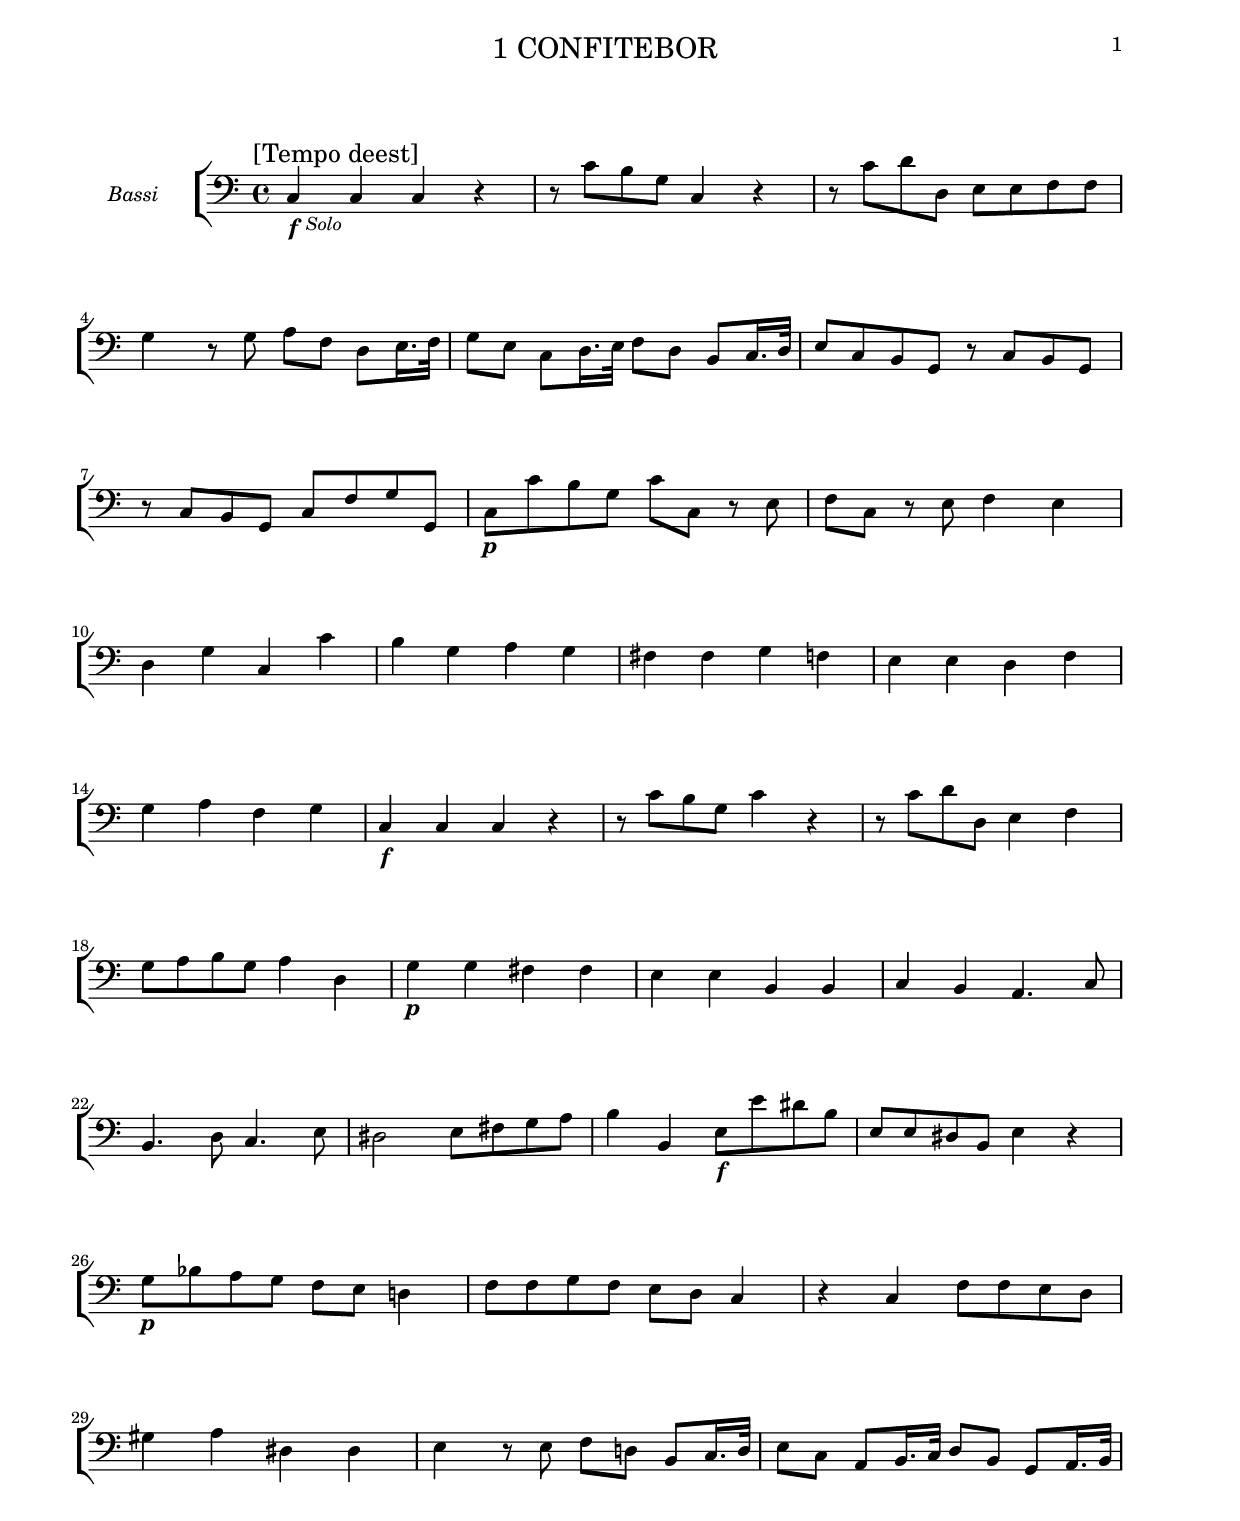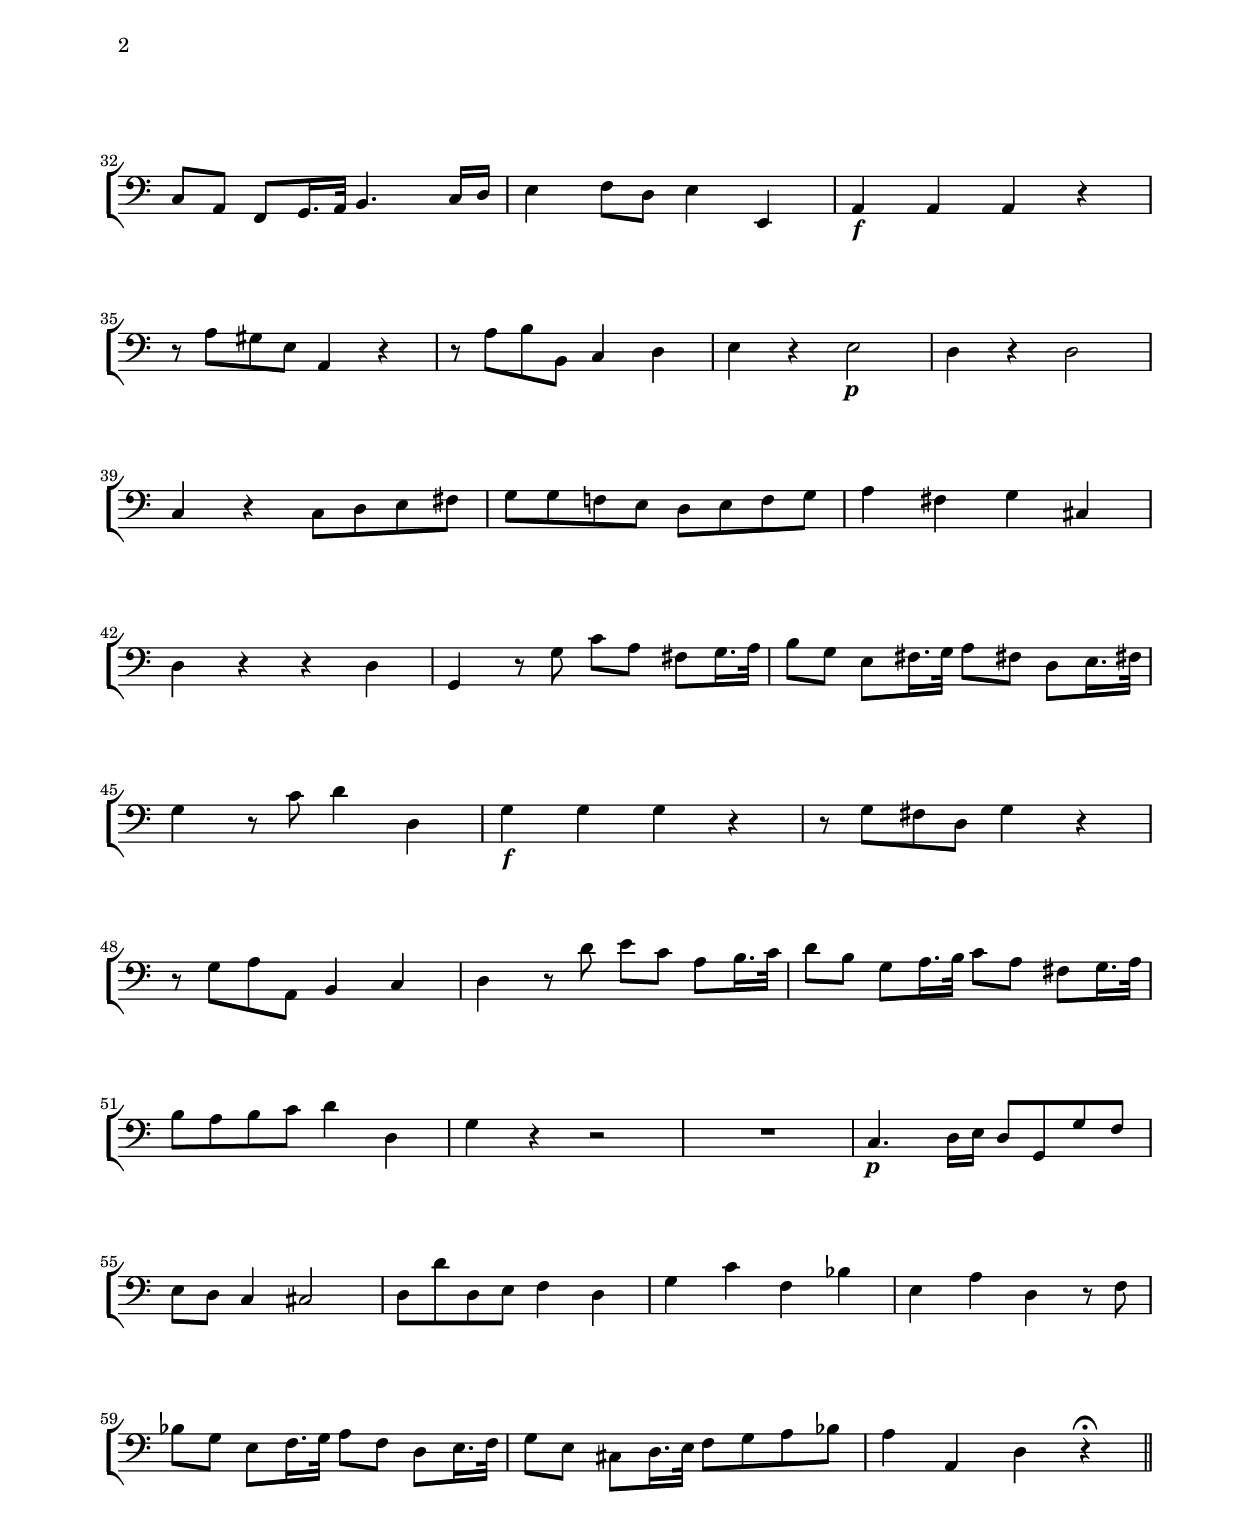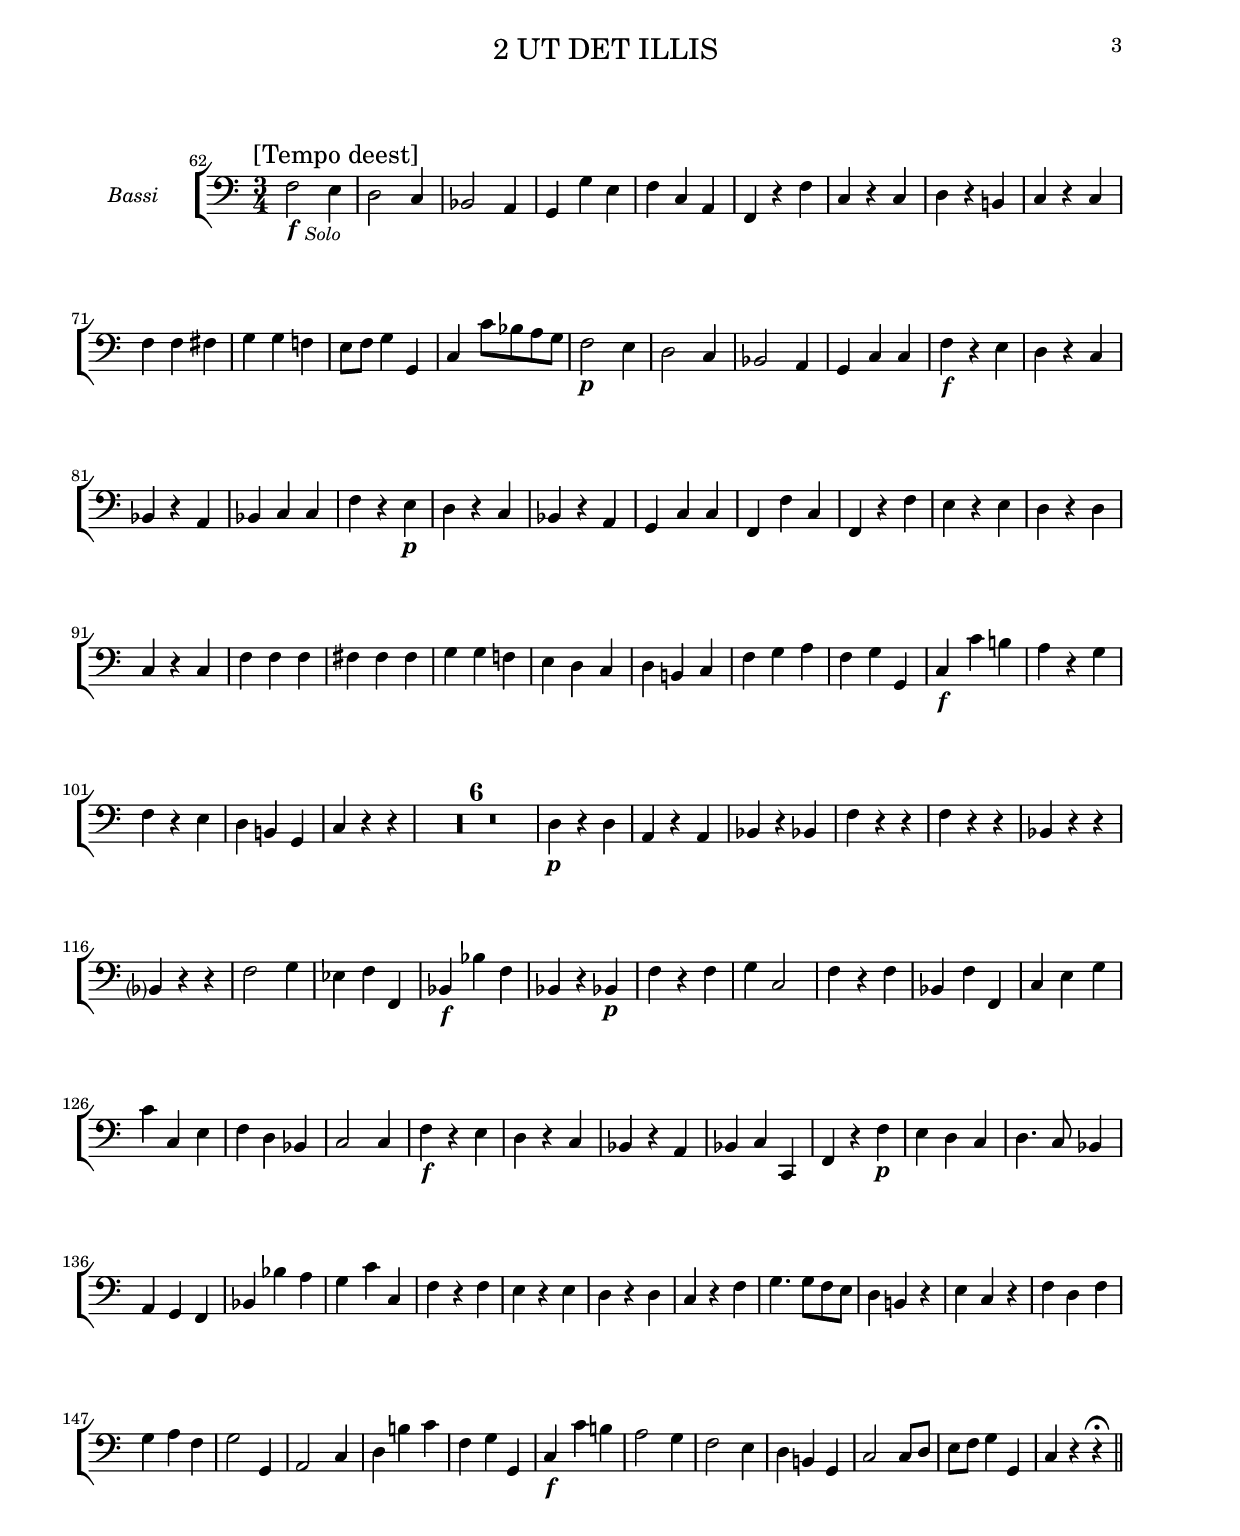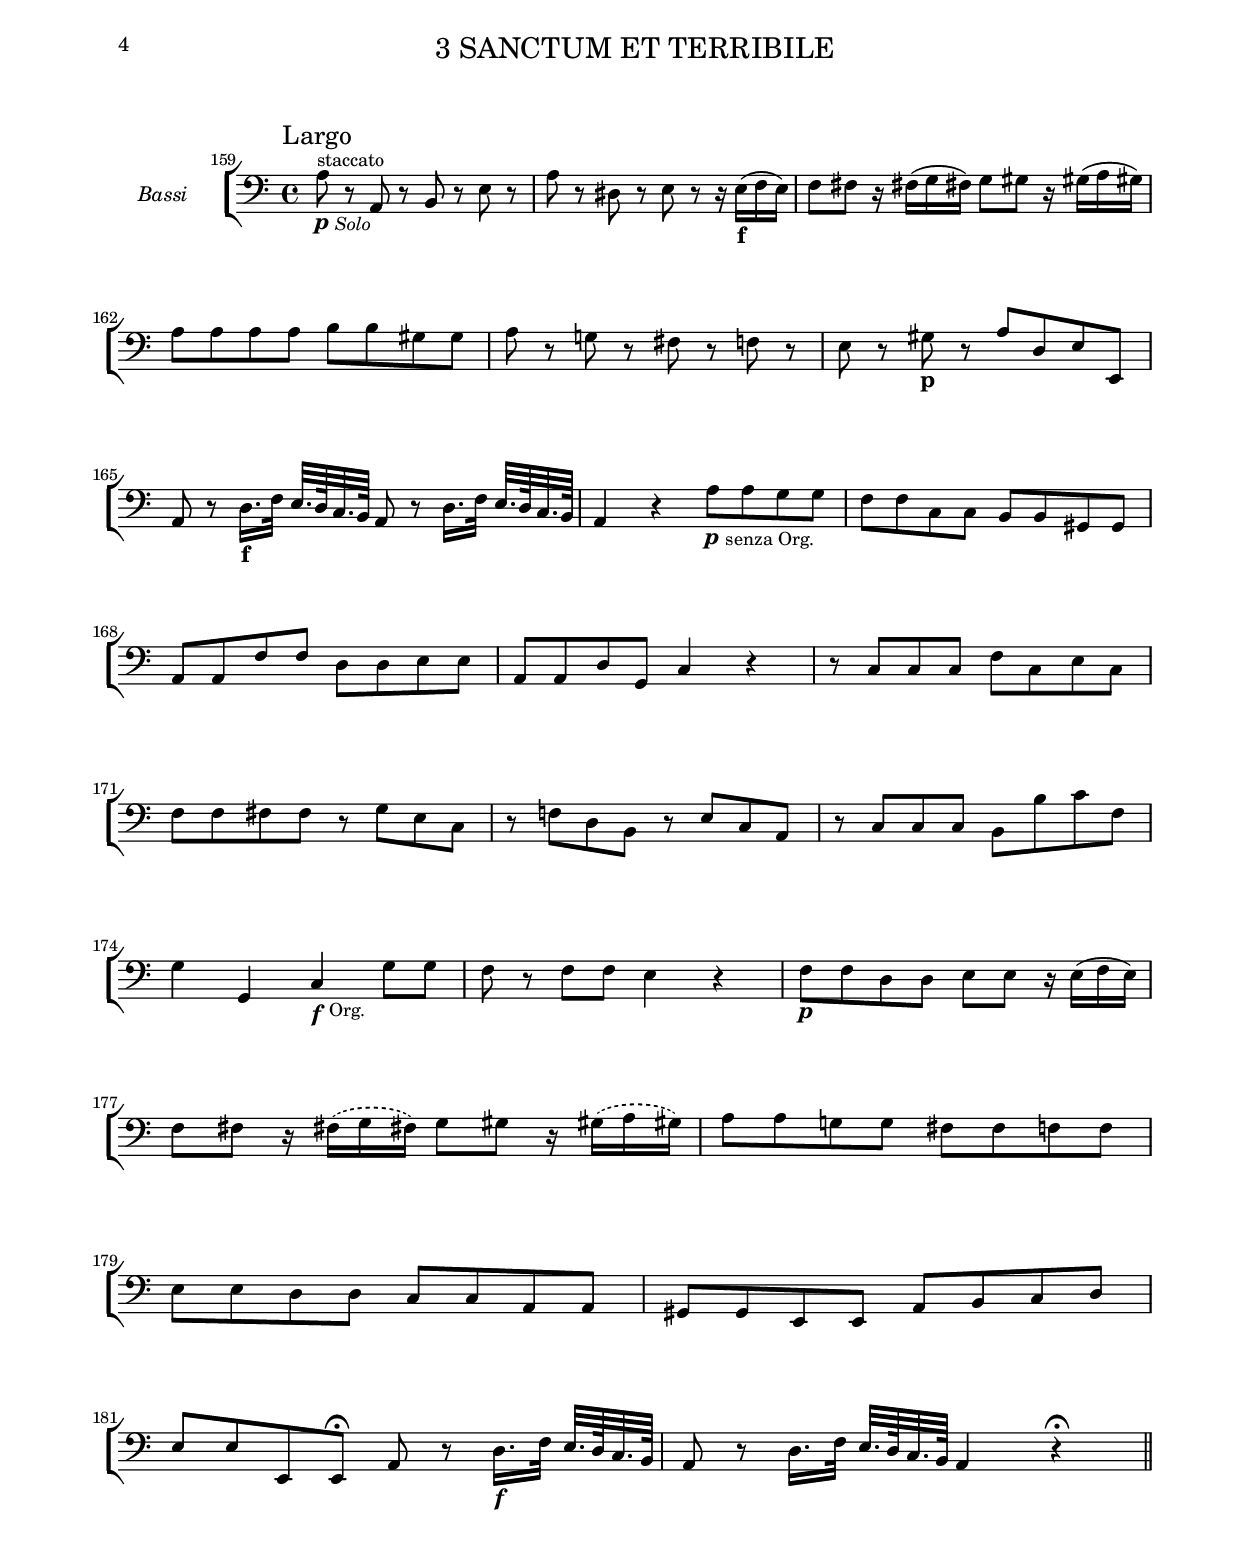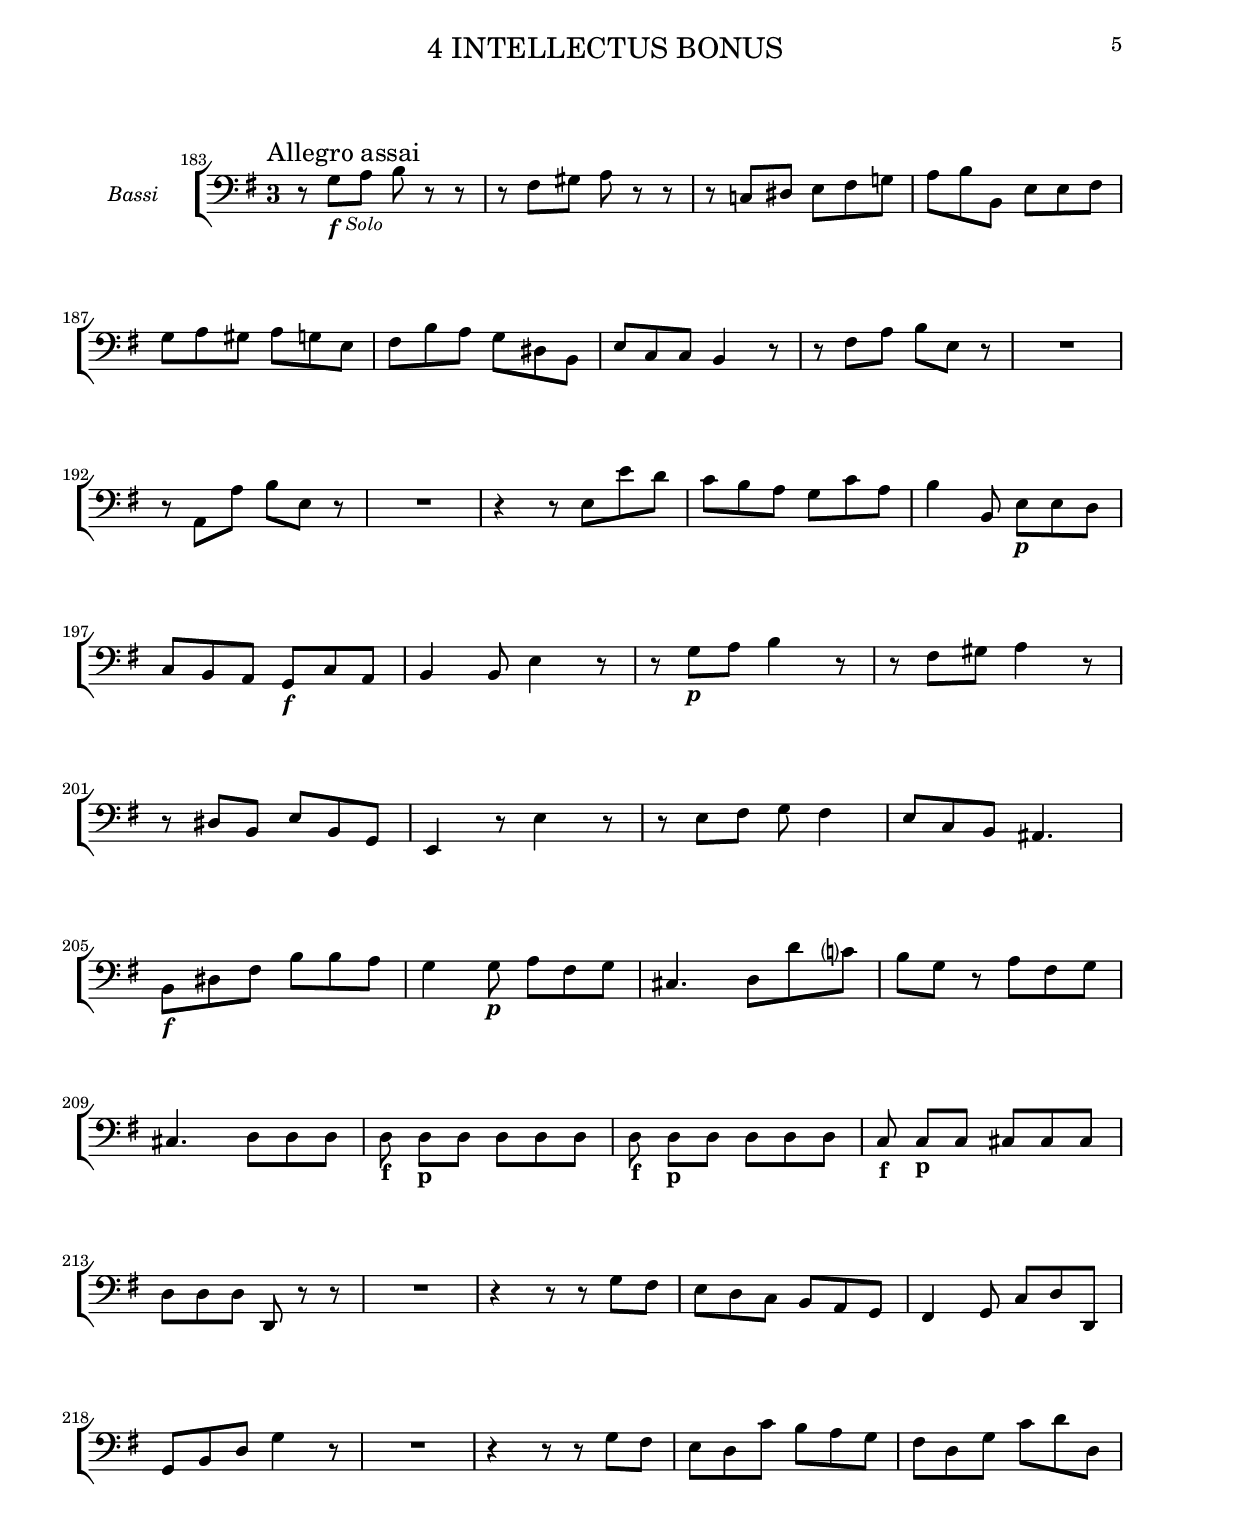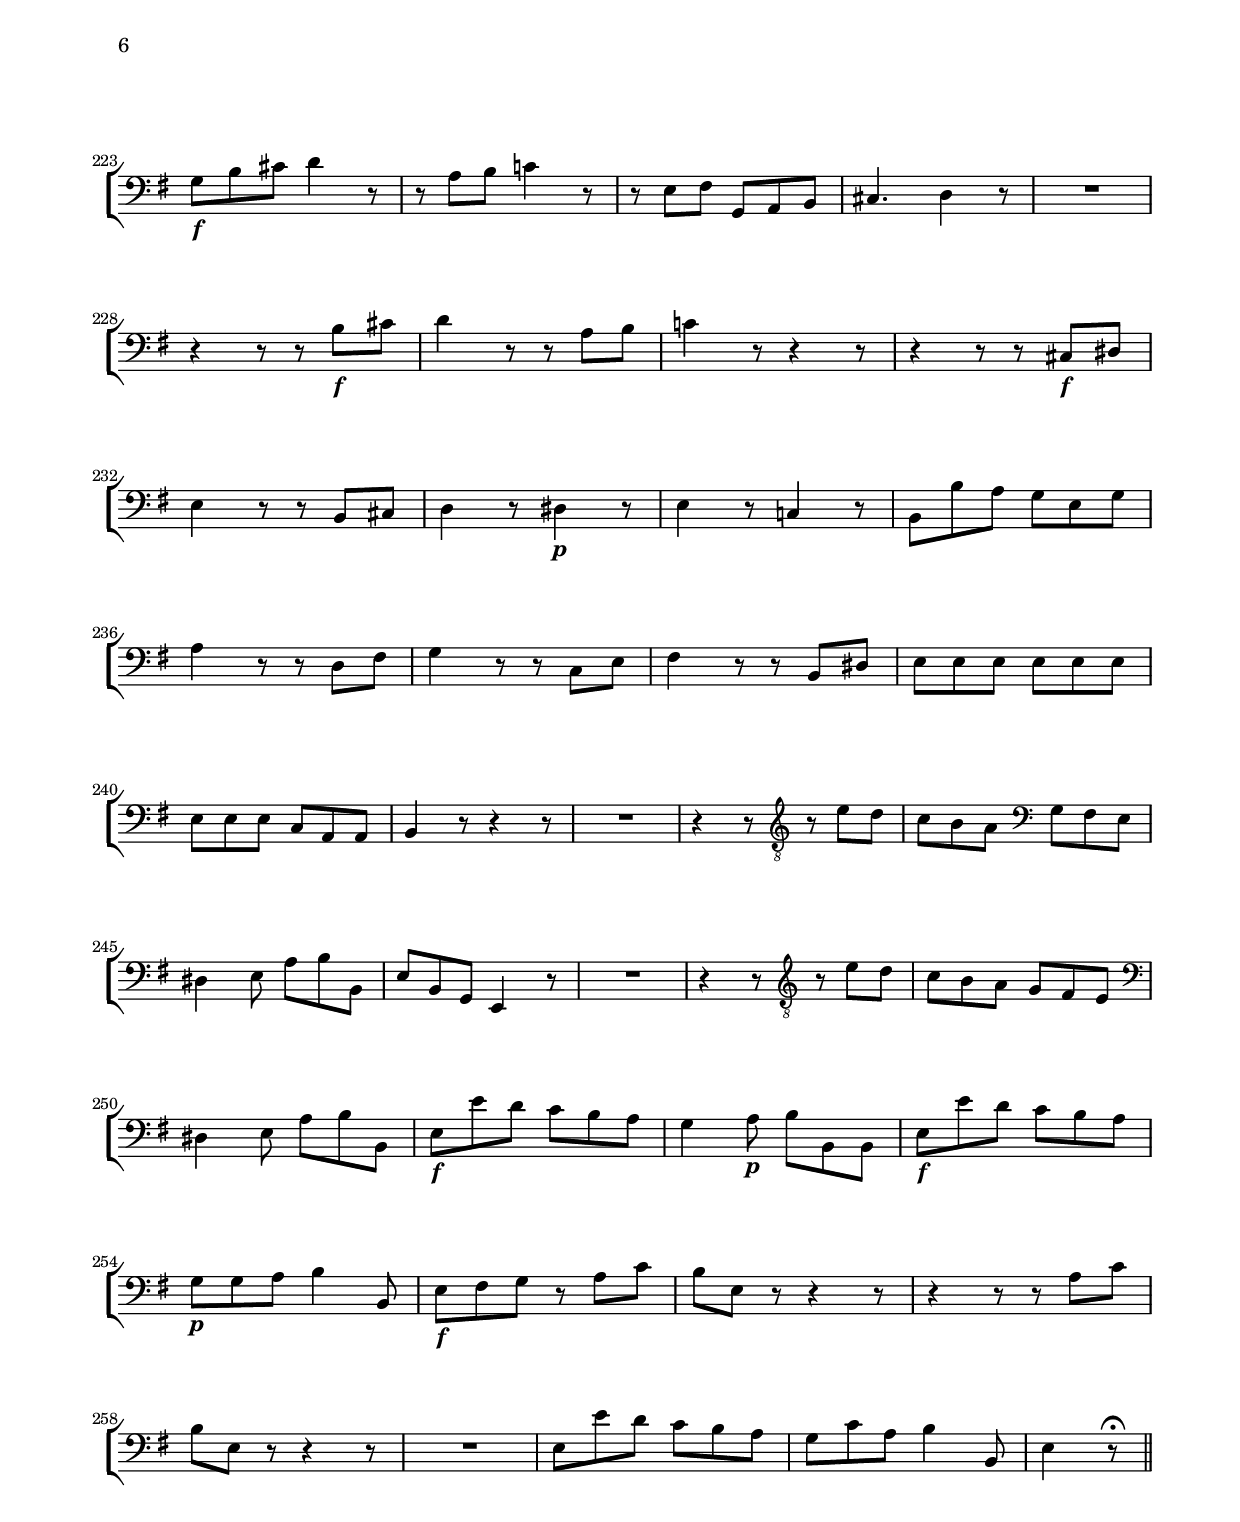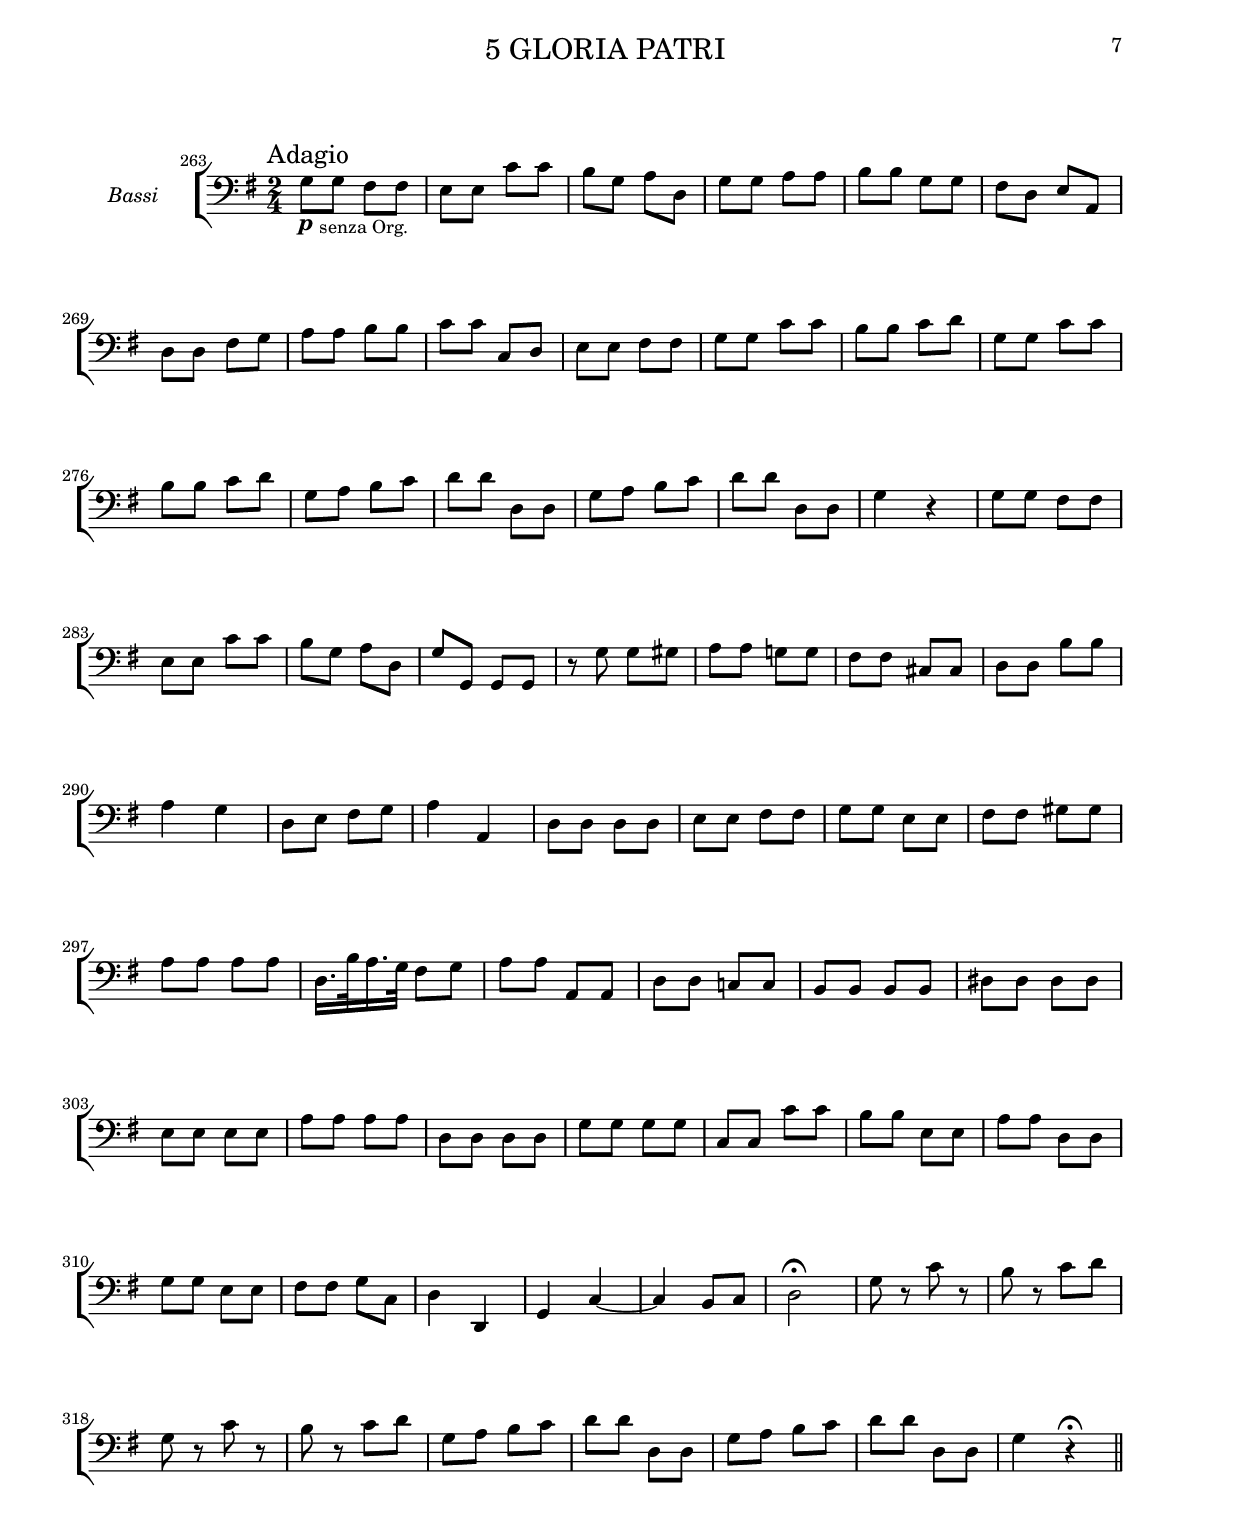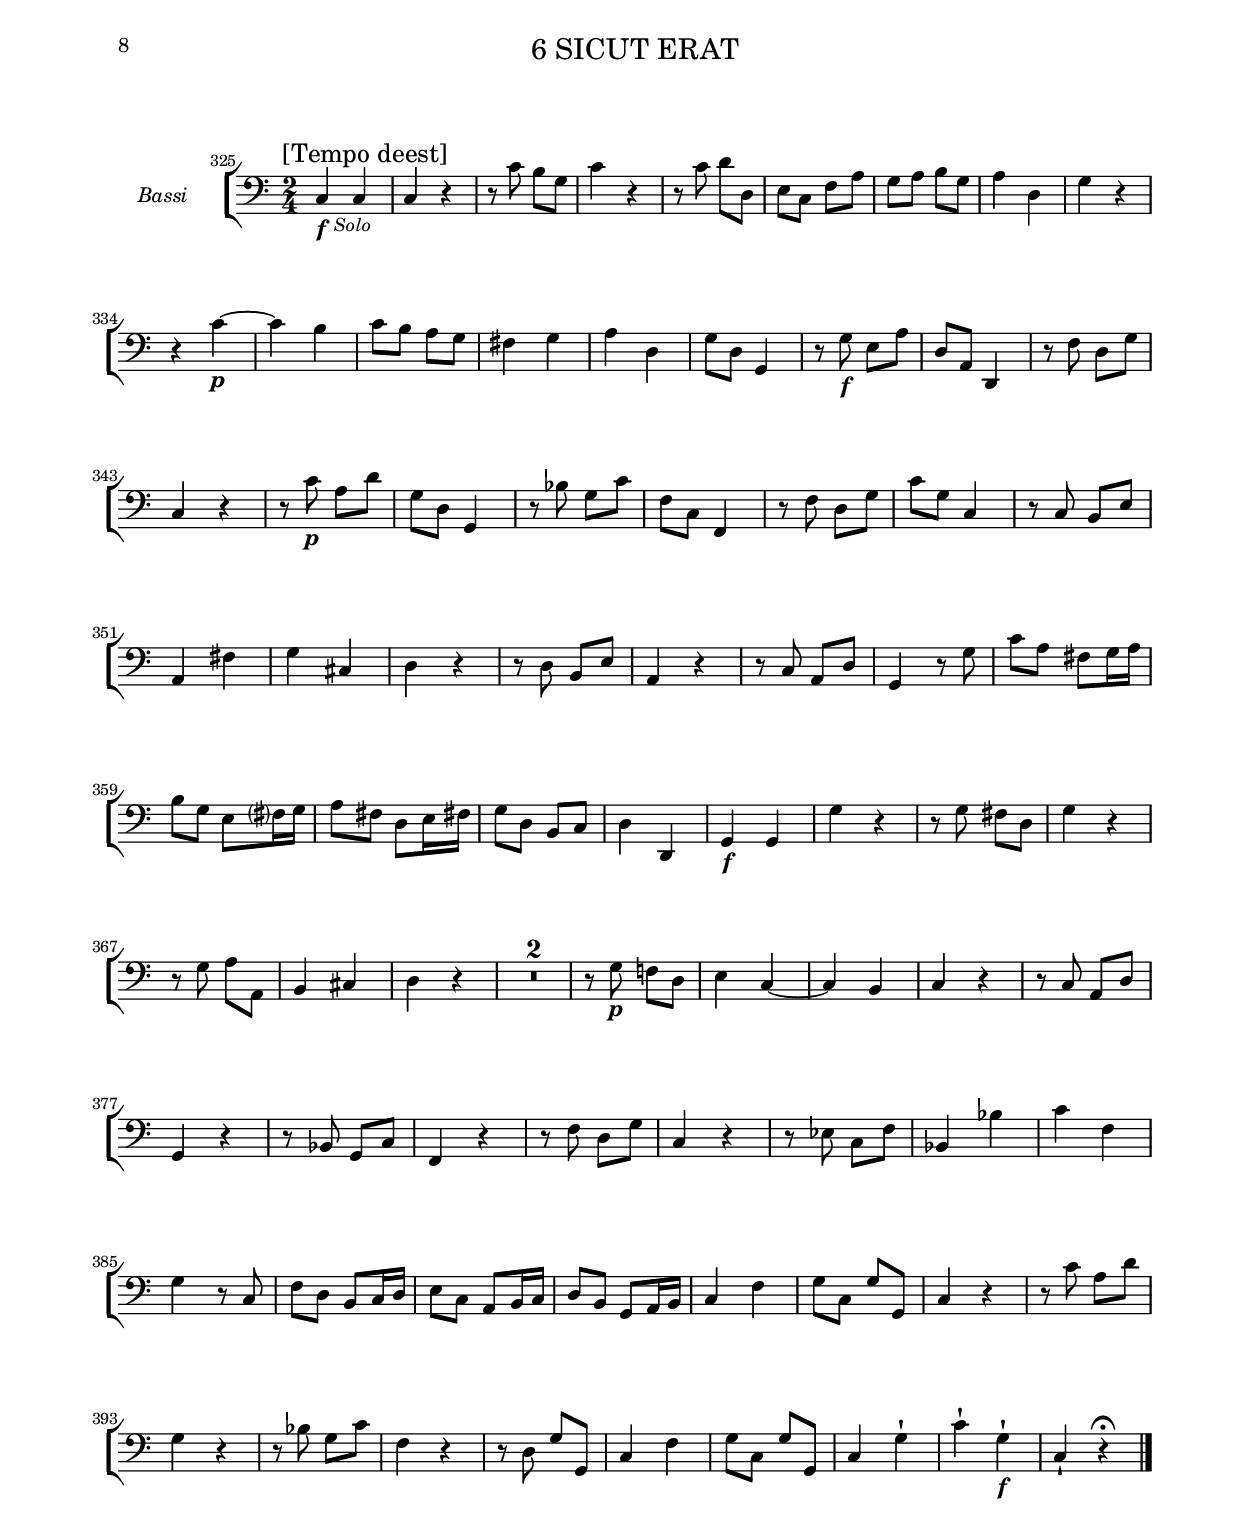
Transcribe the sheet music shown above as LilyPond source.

% (c) 2018 by Wolfgang Skala.
% This file is licensed under the Creative Commons Attribution-NonCommercial-ShareAlike 4.0 International License.
% To view a copy of this license, visit http://creativecommons.org/licenses/by-nc-sa/4.0/.

\version "2.18.0"

\include "../definitions.ly"

\paper {
	#(set-paper-size "a4" 'portrait)
	indent = 2\cm
	top-margin = 1.5\cm
	system-separator-markup = ##f
	system-system-spacing =
    #'((basic-distance . 17)
       (minimum-distance . 17)
       (padding . -100)
       (stretchability . 0))
	
	top-system-spacing =
    #'((basic-distance . 17)
       (minimum-distance . 17)
       (padding . -100)
       (stretchability . 0))
	
	top-markup-spacing =
    #'((basic-distance . 0)
       (minimum-distance . 0)
       (padding . -100)
       (stretchability . 0))
		
	markup-system-spacing =
    #'((basic-distance . 17)
       (minimum-distance . 17)
       (padding . -100)
       (stretchability . 0))
	
	last-bottom-spacing =
    #'((basic-distance . 0)
       (minimum-distance . 0)
       (padding . 0)
       (stretchability . 1.0e7))
	
	systems-per-page = #9
}

#(set-global-staff-size 17.82)


\book {
	\bookpart {
		\header {
			movement = "1 CONFITEBOR"
		}
		\score {
			<<
				\new StaffGroup <<
					\new Staff {
						\set Staff.instrumentName = "Bassi"
						\ConfiteborOrgano
					}
				>>
			>>
		}
	}
	\bookpart {
		\header {
			movement = "2 UT DET ILLIS"
		}
		\score {
			<<
				\new StaffGroup <<
					\new Staff {
						\set Staff.instrumentName = "Bassi"
						\UtDetIllisOrgano
					}
				>>
			>>
		}
	}
	\bookpart {
		\header {
			movement = "3 SANCTUM ET TERRIBILE"
		}
		\score {
			<<
				\new StaffGroup <<
					\new Staff {
						\set Staff.instrumentName = "Bassi"
						\SanctumOrgano
					}
				>>
			>>
		}
	}
	\bookpart {
		\header {
			movement = "4 INTELLECTUS BONUS"
		}
		\score {
			<<
				\new StaffGroup <<
					\new Staff {
						\set Staff.instrumentName = "Bassi"
						\IntellectusOrgano
					}
				>>
			>>
		}
	}
	\bookpart {
		\header {
			movement = "5 GLORIA PATRI"
		}
		\score {
			<<
				\new StaffGroup <<
					\new Staff {
						\set Staff.instrumentName = "Bassi"
						\GloriaPatriOrgano
					}
				>>
			>>
		}
	}
	\bookpart {
		\header {
			movement = "6 SICUT ERAT"
		}
		\score {
			<<
				\new StaffGroup <<
					\new Staff {
						\set Staff.instrumentName = "Bassi"
						\SicutEratOrgano
					}
				>>
			>>
		}
	}
}